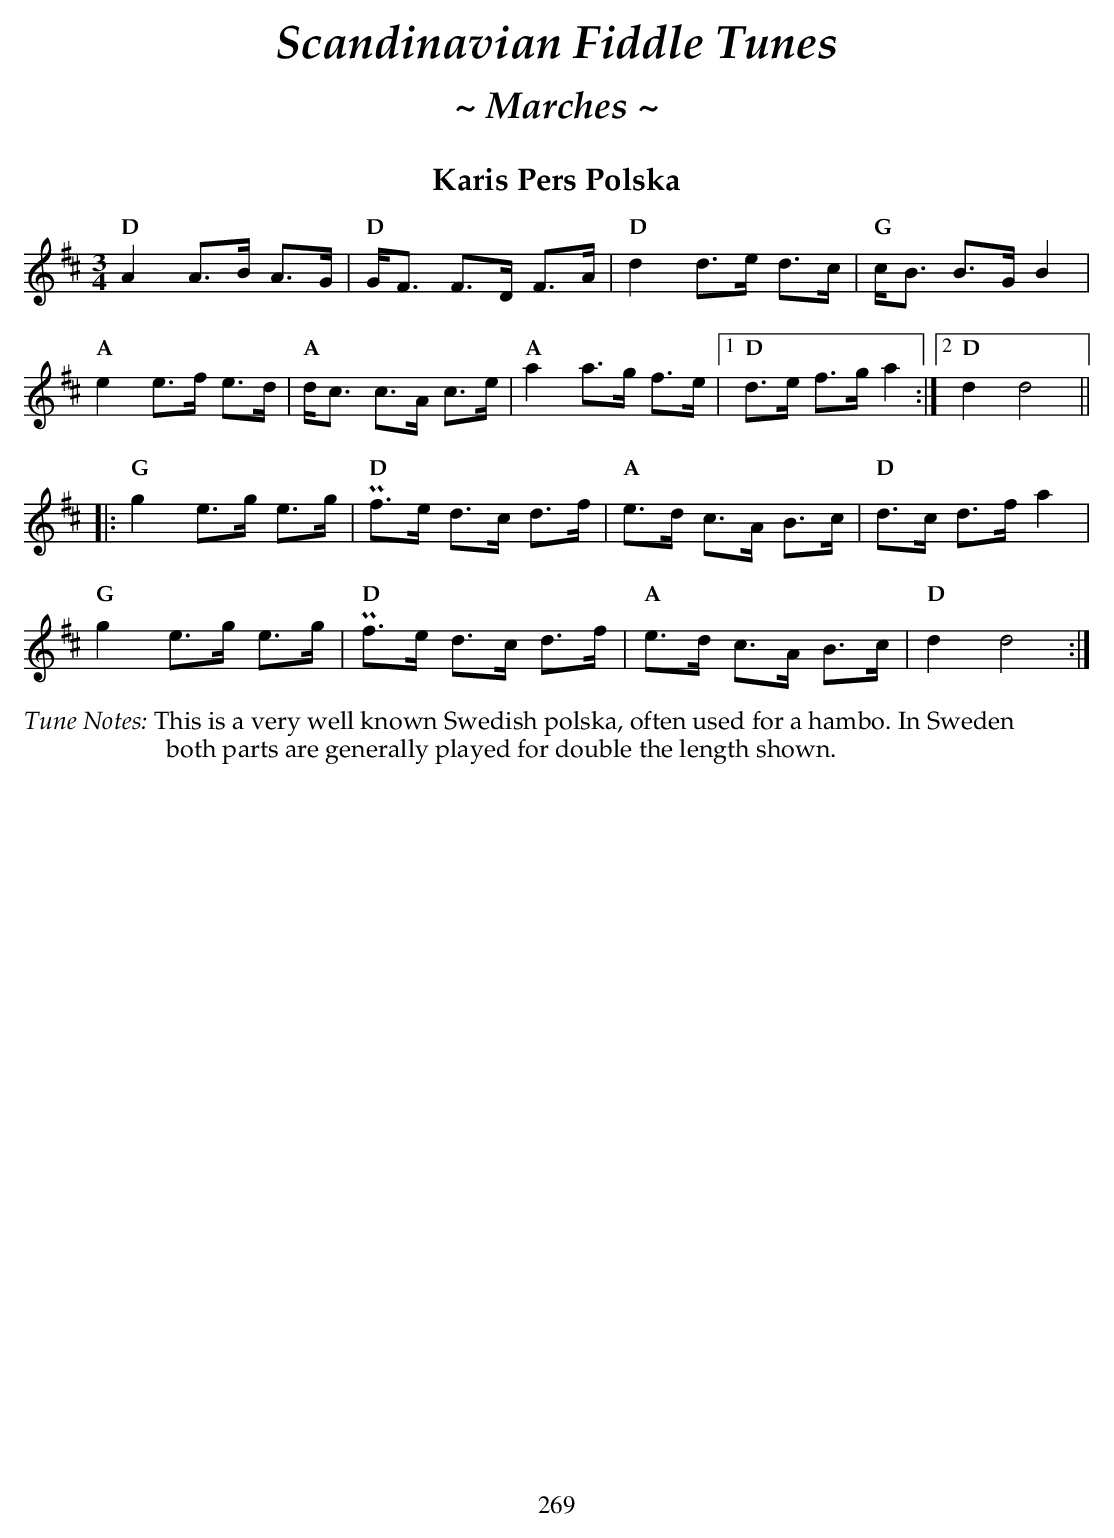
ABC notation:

X:1
T:Karis Pers Polska
U:s = !slide!
U:t = !trill!
M:3/4
L:1/8
K:D
"D" A2 A>B A>G | "D"  G<F F>D F>A | "D" d2  d>e d>c |  "G" c<B B>G B2 |
"A" e2 e>f e>d | "A"  d<c c>A c>e | "A" a2  a>g f>e |1 "D" d>e f>g a2:|2 "D" d2 d4 ||
|: "G" g2 e>g e>g | "D" Pf>e d>c d>f | "A" e>d c>A B>c |  "D" d>c d>f a2 |
"G" g2 e>g e>g | "D" Pf>e d>c d>f | "A" e>d c>A B>c |  "D" d2  d4    :|
